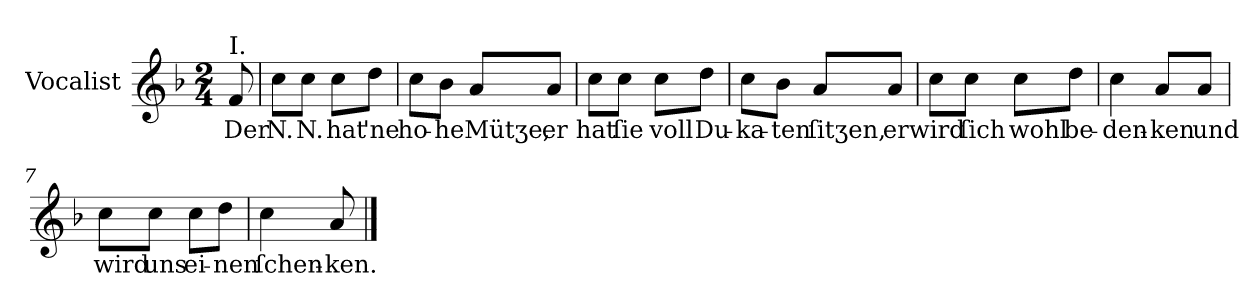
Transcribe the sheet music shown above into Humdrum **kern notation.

**kern	**text
*part1	*part1
*staff1	*staff1
*I"Vocalist	*
*k[b-]	*
*F:	*
*M2/4	*
=	=
!LO:TX:a:t=I.	!
8f	Der
=1	=1
8ccL	N.
8ccJ	N.
8ccL	hat
8ddJ	'ne
=2	=2
8ccL	ho-
8b-J	-he
8aL	Mütʒe,
8aJ	er
=3	=3
8ccL	hat
8ccJ	ſie
8ccL	voll
8ddJ	Du-
=4	=4
8ccL	-ka-
8b-J	-ten
8aL	ſitʒen,
8aJ	er
=5	=5
8ccL	wird
8ccJ	ſich
8ccL	wohl
8ddJ	be-
=6	=6
4cc	-den-
8aL	-ken
8aJ	und
=7	=7
8ccL	wird
8ccJ	uns
8ccL	ei-
8ddJ	-nen
=8	=8
4cc	ſchen-
8a	-ken.
==	==
*-	*-
